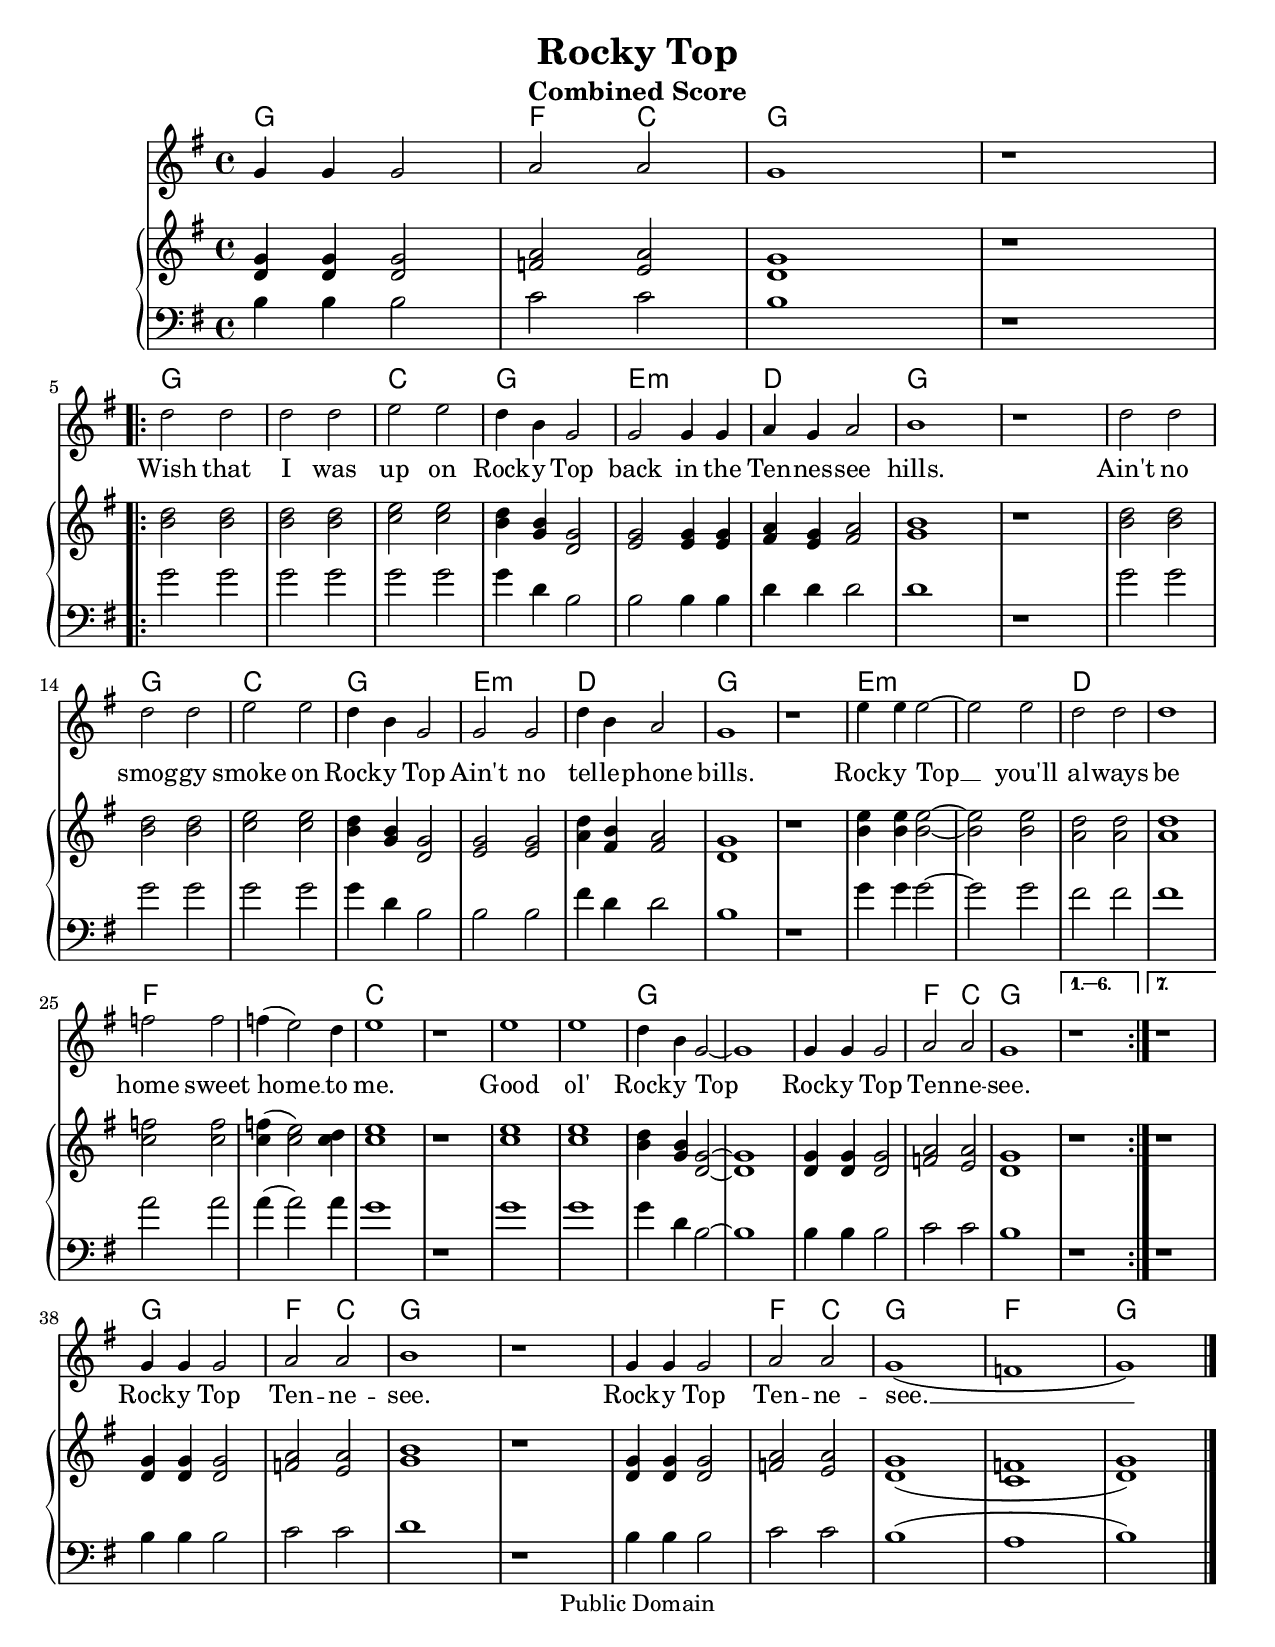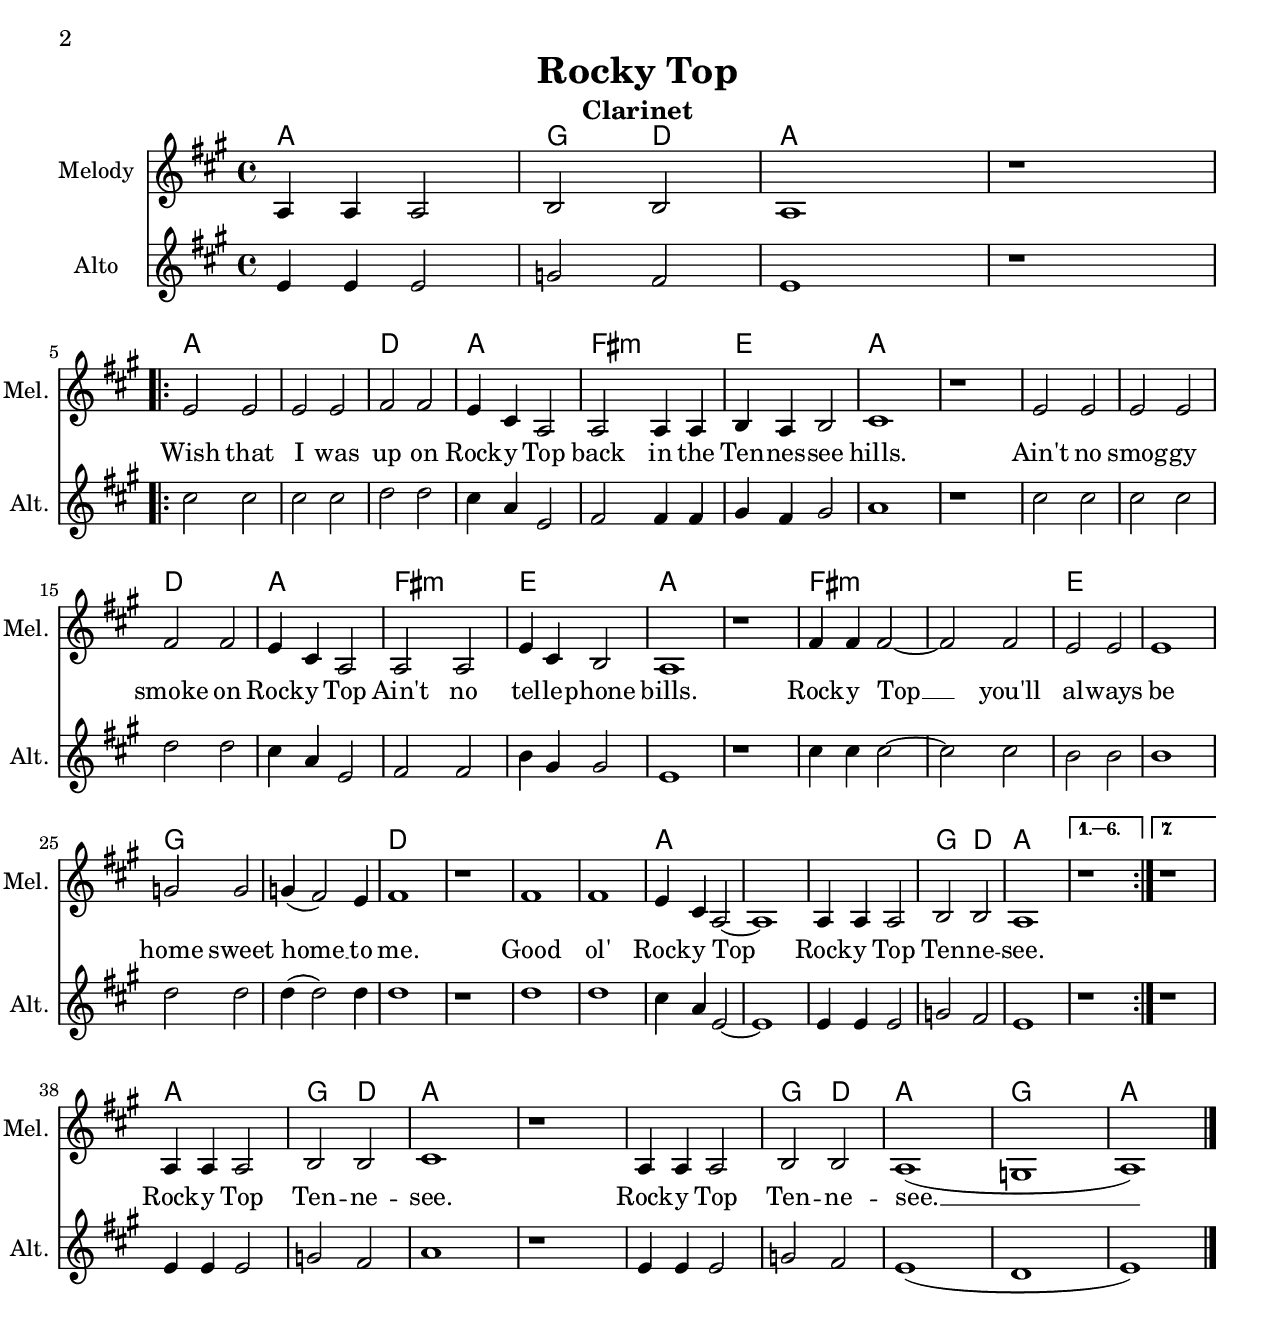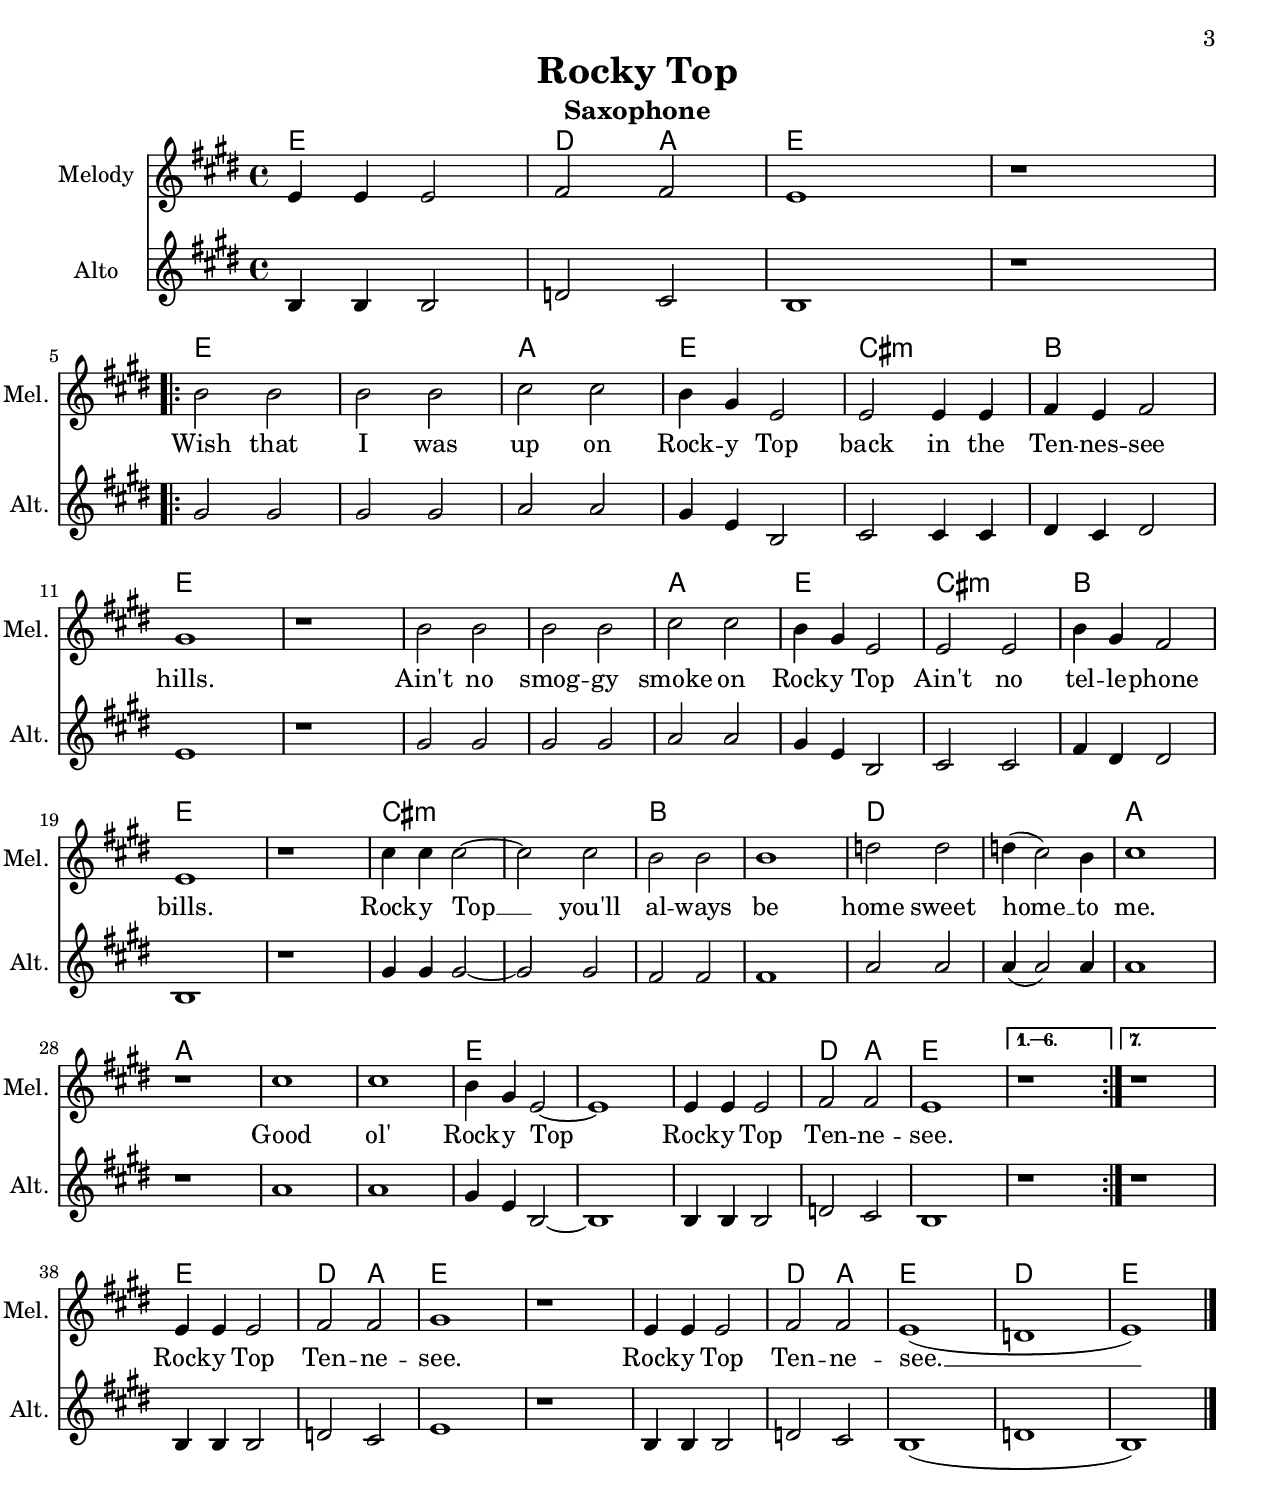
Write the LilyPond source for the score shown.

\version "2.10.10"
\header {
  title = "Rocky Top"
  piece = "Traditional"
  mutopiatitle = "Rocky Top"
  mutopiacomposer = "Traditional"
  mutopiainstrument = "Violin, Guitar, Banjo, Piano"
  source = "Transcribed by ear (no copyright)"
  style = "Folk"
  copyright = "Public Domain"
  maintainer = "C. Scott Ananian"
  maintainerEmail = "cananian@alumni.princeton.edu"
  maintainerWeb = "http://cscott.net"
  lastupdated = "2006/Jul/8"
  meter = 129
}
#(set-default-paper-size "letter")

melody = \transpose a g \relative c''
{
  \tag #'key \key a \major
  \time 4/4

  % intro
  a4 a a2 | b2 b | a1 | r1 | \break

  % verse
  \repeat volta 7 {
  e'2 e | e e | fis fis | e4 cis a2 |
  a2 a4 a | b a b2 | cis1 | r1 |
  e2 e | e e | fis fis | e4 cis a2 |
  a2 a | e'4 cis b2 | a1 | r1 | %\bar "||"

  % chorus
  fis'4 fis fis2~ | fis2 fis | e e | e1 |
  g2 g | g4( fis2) e4 | fis1 | r1 |
  fis1 | fis | e4 cis a2~ | a1 |
  a4 a a2 | b2 b | a1 | }
  \alternative { { r1 | } { r1 | } } \break

  % tag
  a4 a a2 | b2 b | cis1 | r1 |
  a4 a a2 | b2 b | a1( | g1 | a1) | \bar "|."
}
altonotag = \transpose a g \relative c'
{
  \tag #'key \key a \major
  \time 4/4

  % intro
  e4 e e2 | g2 fis | e1 | r1 | \break

  % verse
  \repeat volta 7 {
  cis'2 cis | cis cis | d d | cis4 a e2 |
  fis2 fis4 fis | gis fis gis2 | a1 | r1 |
  cis2 cis | cis cis | d d | cis4 a e2 |
  fis2 fis | b4 gis gis2 | e1 | r1 | %\bar "||"

  % chorus
  cis'4 cis cis2~ | cis2 cis | b b | b1 |
  d2 d | d4( d2) d4 | d1 | r1 |
  d1 | d | cis4 a e2~ | e1 |
  e4 e e2 | g2 fis | e1 | }
  \alternative { { r1 | } { r1 | } } \break
}
altotag =  \transpose a g \relative c' {
  % tag
  e4 e e2 | g2 fis | a1 | r1
  e4 e e2 | g2 fis | e1( | <\tag #'normal d \tag #'sax g >1 | e1) | \bar "|."
}
alto = { \altonotag \removeWithTag #'sax \altotag }
tenor = \transpose a g \relative c'
{
  \tag #'key \key a \major
  \time 4/4

  % intro
  cis4 cis cis2 | d2 d | cis1 | r1 | \break

  % verse
  \repeat volta 7 {
  a'2 a | a a | a a | a4 e cis2 |
  cis2 cis4 cis | e e e2 | e1 | r1 |
  a2 a | a a | a a | a4 e cis2 |
  cis2 cis | gis'4 e e2 | cis1 | r1 | %\bar "||"

  % chorus
  a'4 a a2~ | a2 a | gis gis | gis1 |
  b2 b | b4( b2) b4 | a1 | r1 |
  a1 | a | a4 e cis2~ | cis1 |
  cis4 cis cis2 | d2 d | cis1 | }
  \alternative { { r1 | } { r1 | } } \break

  % tag
  cis4 cis cis2 | d2 d | e1 | r1 |
  cis4 cis cis2 | d2 d | cis1( | b1 | cis1) | \bar "|."
}

words = \lyricmode {
  % intro
  "" "" "" "" "" ""
  % verse
  Wish that I was up on Rock -- y Top
  back in the Ten -- nes -- see hills.
  Ain't no smog -- gy smoke on Rock -- y Top
  Ain't no tel -- le -- phone bills.
  % chorus
  Rock -- y Top __ you'll al -- ways be
  home sweet home __ to me.
  Good ol' Rock -- y Top
  Rock -- y Top Ten -- ne -- see.
  % tag.
  Rock -- y Top Ten -- ne -- see.
  Rock -- y Top Ten -- ne -- see. __ __
}

harmonies = \transpose a g \chordmode {
   % intro
   a2 a | g d | a a | a a |

   % verse
  \repeat volta 7 {
   a2 a | a a | d d | a a |
   fis:m fis:m | e e | a a | a a |
   a a | a a | d d | a a |
   fis:m fis:m | e e | a a | a a |

   % chorus
   fis:m fis:m | fis:m fis:m | e e | e e |
   g g | g g | d d | d d |
   d d | d d | a a | a a | 
   a a | g d | a a | }
   \alternative { { a a } { a a } }

   % tag
   a a | g d | a a | a a |
   a a | g d | a a | g g | a a |
}

\paper {
  scoreTitleMarkup = \bookTitleMarkup
  bookTitleMarkup = \markup {}
  ragged-bottom = ##t
}

\score {
  <<
    \context ChordNames {
         \set chordChanges = ##t
         \harmonies
    }
    \context Staff = melody <<
      \context Voice = melody { \small\melody }
      \context Lyrics = one \lyricsto melody \words
    >>
    \context PianoStaff <<
      \context Staff = upper <<
	\set Staff.printPartCombineTexts = ##f
	\partcombine \melody \alto
      >>
      \context Staff = lower <<
	\set Staff.printPartCombineTexts = ##f
	\clef bass
	\tenor
      >>
    >>
  >>
  \layout { }
  \header {
    instrument = "Combined Score"
  }
}

\score {
  <<
    \context ChordNames {
         \set chordChanges = ##t
         \transpose bes c' \harmonies
    }
    \new Staff << 
	\set Staff.instrumentName = "Melody "
	\set Staff.shortInstrumentName = "Mel. "
	\new Voice =  melody \transpose bes c \melody
      >>
    \new Lyrics \lyricsto melody \words
    \new Staff <<
      \set Staff.instrumentName = "Alto "
      \set Staff.shortInstrumentName = "Alt. "
      \transpose bes c' \alto
    >>
  >>
  \layout { }
 \header {
   instrument = "Clarinet"
   breakbefore=##t
 }
}

\score {
  <<
    \context ChordNames {
         \set chordChanges = ##t
         \transpose ees c' \harmonies
    }
    \new Staff << 
	\set Staff.instrumentName = "Melody "
	\set Staff.shortInstrumentName = "Mel. "
	\new Voice =  melody \transpose ees c \melody
      >>
    \new Lyrics \lyricsto melody \words
    \new Staff <<
      \set Staff.instrumentName = "Alto "
      \set Staff.shortInstrumentName = "Alt. "
      \transpose ees c { \altonotag \removeWithTag #'normal \altotag }
    >>
  >>
  \layout { }
 \header {
   instrument = "Saxophone"
   breakbefore=##t
 }
}

\score {
  \unfoldRepeats
  \context PianoStaff <<
    \context Staff=melody <<
      \set Staff.midiInstrument = "fiddle"
      \melody
    >>
    \context Staff=alto <<
      \set Staff.midiInstrument = "fiddle"
      \alto
    >>
    \context Staff=tenor <<
      \set Staff.midiInstrument = "fiddle"
      \tenor
    >>
    \context Staff=chords <<
      \set Staff.midiInstrument = "pizzicato strings"
      \harmonies
    >>
  >>
  
  \midi {
    \context {
      \Score
      tempoWholesPerMinute = #(ly:make-moment 125 2)
      }
    }
}
